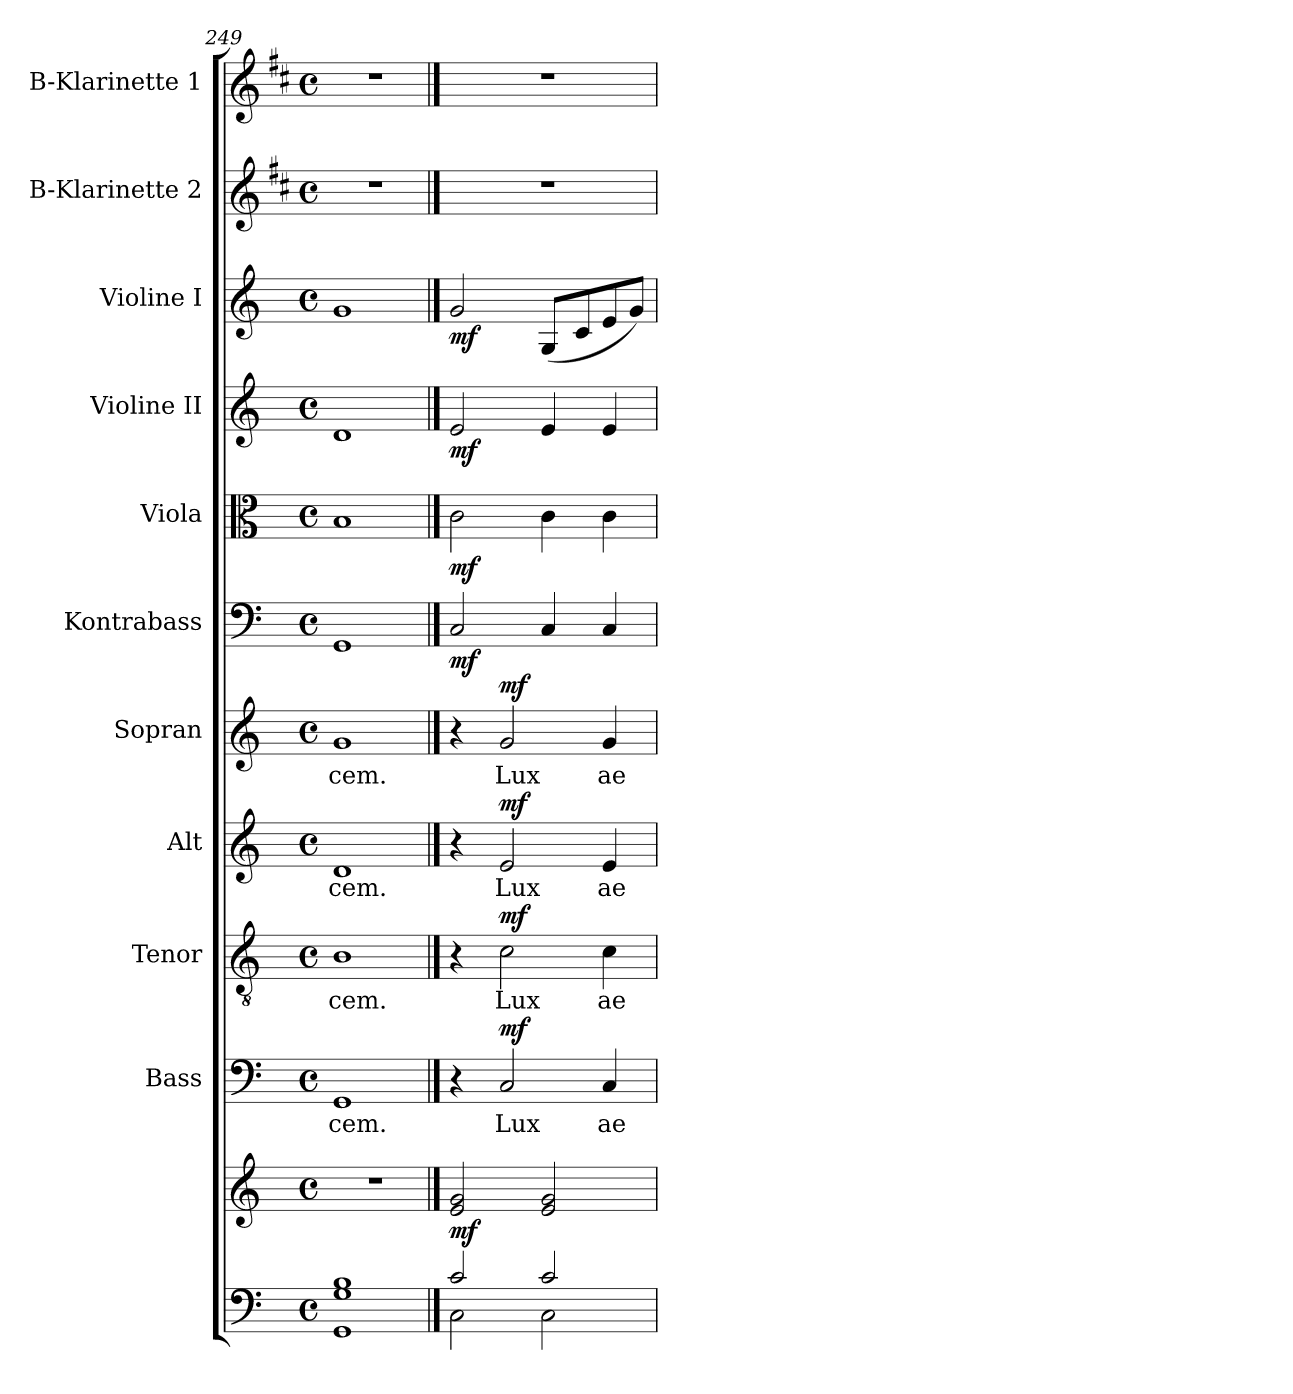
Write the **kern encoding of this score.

**kern	**kern	**dynam	**kern	**text	**dynam	**kern	**text	**dynam	**kern	**text	**dynam	**kern	**text	**dynam	**kern	**dynam	**kern	**dynam	**kern	**dynam	**kern	**dynam	**kern	**kern
*part11	*part11	*part11	*part10	*part10	*part10	*part9	*part9	*part9	*part8	*part8	*part8	*part7	*part7	*part7	*part6	*part6	*part5	*part5	*part4	*part4	*part3	*part3	*part2	*part1
*staff12	*staff11	*staff11/12	*staff10	*staff10	*staff10	*staff9	*staff9	*staff9	*staff8	*staff8	*staff8	*staff7	*staff7	*staff7	*staff6	*staff6	*staff5	*staff5	*staff4	*staff4	*staff3	*staff3	*staff2	*staff1
*	*	*	*I"Bass	*	*	*I"Tenor	*	*	*I"Alt	*	*	*I"Sopran	*	*	*I"Kontrabass	*	*I"Viola	*	*I"Violine II	*	*I"Violine I	*	*I"B-Klarinette 2	*I"B-Klarinette 1
*	*	*	*I'B.	*	*	*I'T.	*	*	*I'A.	*	*	*I'S.	*	*	*I'Kb.	*	*I'Vla.	*	*I'Vl. II	*	*I'Vl. I	*	*I'B Kl. 2	*I'B Kl. 1
*clefF4	*clefG2	*	*clefF4	*	*	*clefGv2	*	*	*clefG2	*	*	*clefG2	*	*	*clefF4	*	*clefC3	*	*clefG2	*	*clefG2	*	*clefG2	*clefG2
*	*	*	*	*	*	*	*	*	*	*	*	*	*	*	*ITrd7c12	*	*	*	*	*	*	*	*ITrd1c2	*ITrd1c2
*k[]	*k[]	*	*k[]	*	*	*k[]	*	*	*k[]	*	*	*k[]	*	*	*k[]	*	*k[]	*	*k[]	*	*k[]	*	*k[]	*k[]
*C:	*C:	*	*C:	*	*	*C:	*	*	*C:	*	*	*C:	*	*	*C:	*	*C:	*	*C:	*	*C:	*	*C:	*C:
*M4/4	*M4/4	*	*M4/4	*	*	*M4/4	*	*	*M4/4	*	*	*M4/4	*	*	*M4/4	*	*M4/4	*	*M4/4	*	*M4/4	*	*M4/4	*M4/4
*met(c)	*met(c)	*	*met(c)	*	*	*met(c)	*	*	*met(c)	*	*	*met(c)	*	*	*met(c)	*	*met(c)	*	*met(c)	*	*met(c)	*	*met(c)	*met(c)
=249	=249	=249	=249	=249	=249	=249	=249	=249	=249	=249	=249	=249	=249	=249	=249	=249	=249	=249	=249	=249	=249	=249	=249	=249
*^	*	*	*	*	*	*	*	*	*	*	*	*	*	*	*	*	*	*	*	*	*	*	*	*
!	!	!	!	!	!LO:LY:b	!	!	!LO:LY:b	!	!	!LO:LY:b	!	!	!LO:LY:b	!	!	!	!	!	!	!	!	!	!	!
1G 1B	1GG	1r	.	1GG	-cem.	.	1B	-cem.	.	1d	-cem.	.	1g	-cem.	.	1GGG	.	1B	.	1d	.	1g	.	1r	1r
!!LO:PB:g=z
==250	==250	==250	==250	==250	==250	==250	==250	==250	==250	==250	==250	==250	==250	==250	==250	==250	==250	==250	==250	==250	==250	==250	==250	==250	==250
!	!	!	!	!	!	!	!	!	!	!	!	!	!	!	!	!	!	!	!	!	!	!	!	!	!LO:TX:a:Bi:t=Andante
!	!	!	!	!	!	!	!	!	!	!	!	!	!	!	!	!	!	!	!	!	!	!	!	!	!LO:TX:a:B:t=Communio
!	!	!	!LO:DY:b	!	!	!	!	!	!	!	!	!	!	!	!	!	!LO:DY:b	!	!LO:DY:b	!	!LO:DY:b	!	!LO:DY:b	!	!
*	*	*	*	*	*	*	*	*	*	*	*	*	*	*	*	*	*	*	*	*	*	*	*	*	*^
2c/	2C\	2e/ 2g/	mf	4r	.	.	4r	.	.	4r	.	.	4r	.	.	2CC/	mf	2c\	mf	2e/	mf	2g/	mf	1r	1r	32ryy
.	.	.	.	.	.	.	.	.	.	.	.	.	.	.	.	.	.	.	.	.	.	.	.	.	.	2ryy
!	!	!	!	!	!LO:LY:b	!LO:DY:a	!	!LO:LY:b	!LO:DY:a	!	!LO:LY:b	!LO:DY:a	!	!LO:LY:b	!LO:DY:a	!	!	!	!	!	!	!	!	!	!	!
.	.	.	.	2C/	Lux	mf	2c\	Lux	mf	2e/	Lux	mf	2g/	Lux	mf	.	.	.	.	.	.	.	.	.	.	.
2c/	2C\	2e/ 2g/	.	.	.	.	.	.	.	.	.	.	.	.	.	4CC/	.	4c\	.	4e/	.	(<8G/L	.	.	.	.
.	.	.	.	.	.	.	.	.	.	.	.	.	.	.	.	.	.	.	.	.	.	.	.	.	.	4...ryy
.	.	.	.	.	.	.	.	.	.	.	.	.	.	.	.	.	.	.	.	.	.	8c/	.	.	.	.
!	!	!	!	!	!LO:LY:b	!	!	!LO:LY:b	!	!	!LO:LY:b	!	!	!LO:LY:b	!	!	!	!	!	!	!	!	!	!	!	!
.	.	.	.	4C/	ae-	.	4c\	ae-	.	4e/	ae-	.	4g/	ae-	.	4CC/	.	4c\	.	4e/	.	8e/	.	.	.	.
.	.	.	.	.	.	.	.	.	.	.	.	.	.	.	.	.	.	.	.	.	.	8g/J)	.	.	.	.
*v	*v	*	*	*	*	*	*	*	*	*	*	*	*	*	*	*	*	*	*	*	*	*	*	*	*v	*v
=	=	=	=	=	=	=	=	=	=	=	=	=	=	=	=	=	=	=	=	=	=	=	=	=
*-	*-	*-	*-	*-	*-	*-	*-	*-	*-	*-	*-	*-	*-	*-	*-	*-	*-	*-	*-	*-	*-	*-	*-	*-
